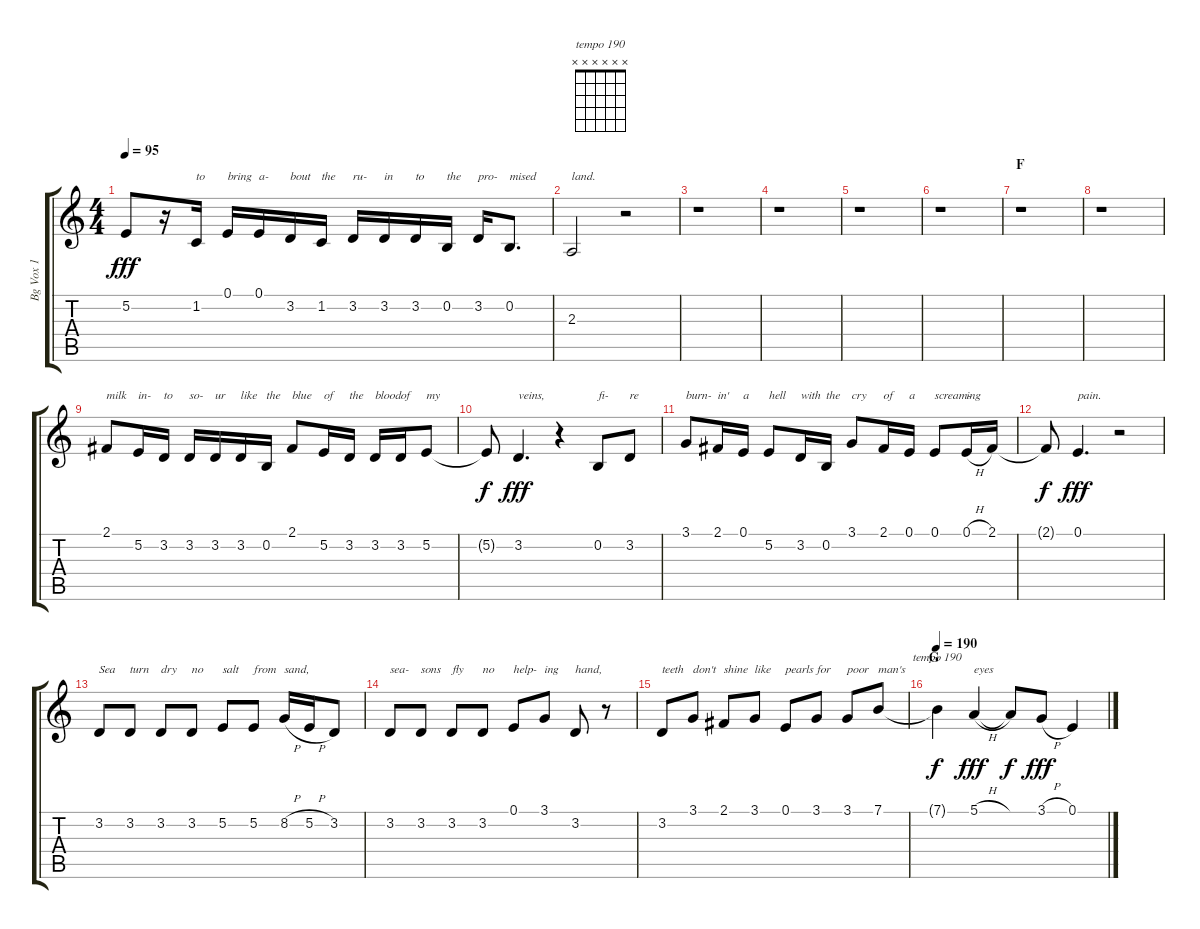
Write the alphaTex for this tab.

\track ("Bg Vox 1" "Bg Vox 1") {instrument choiraahs}
\staff {score tabs}
\tuning (E4 B3 G3 D3 A2 E2) {hide}
\chord ("tempo 190" x x x x x x)
\ts (4 4)
\tempo 95
\clef g2
\ks c
5.2.8{dy fff} r.16 1.2.16{txt "to"} 0.1.16{txt "bring"} 0.1.16{txt "a-"} 3.2.16{txt "bout"} 1.2.16{txt "the"} 3.2.16{txt "ru-"} 3.2.16{txt "in"} 3.2.16{txt "to"} 0.2.16{txt "the"} 3.2.16{txt "pro-"} 0.2.8{d txt "mised"} |
2.3.2{txt "land."} r.2 |
r.1 |
r.1 |
r.1 |
r.1 |
\section ("" "F")
r.1 |
r.1 |
2.1.8{txt "milk"} 5.2.16{txt "in-"} 3.2.16{txt "to"} 3.2.16{txt "so-"} 3.2.16{txt "ur"} 3.2.16{txt "like"} 0.2.16{txt "the"} 2.1.8{txt "blue"} 5.2.16{txt "of"} 3.2.16{txt "the"} 3.2.16{txt "blood"} 3.2.16{txt "of"} 5.2.8{txt "my"} |
5.2{t}.8{dy f} 3.2.4{d txt "veins," dy fff} r.4 0.2.8{txt "fi-"} 3.2.8{txt "re"} |
3.1.8{txt "burn-"} 2.1.16{txt "in'"} 0.1.16{txt "a"} 5.2.8{txt "hell"} 3.2.16{txt "with"} 0.2.16{txt "the"} 3.1.8{txt "cry"} 2.1.16{txt "of"} 0.1.16{txt "a"} 0.1.8{txt "scream-"} 0.1{h}.16{txt "ing"} 2.1.16 |
2.1{t}.8{dy f} 0.1.4{d txt "pain." dy fff} r.2 |
3.2.8{txt "Sea"} 3.2.8{txt "turn"} 3.2.8{txt "dry"} 3.2.8{txt "no"} 5.2.8{txt "salt"} 5.2.8{txt "from"} 8.2{h}.16{txt "sand,"} 5.2{h}.16 3.2.8 |
3.2.8{txt "sea-"} 3.2.8{txt "sons"} 3.2.8{txt "fly"} 3.2.8{txt "no"} 0.1.8{txt "help-"} 3.1.8{txt "ing"} 3.2.8{txt "hand,"} r.8 |
3.2.8{txt "teeth"} 3.1.8{txt "don't"} 2.1.8{txt "shine"} 3.1.8{txt "like"} 0.1.8{txt "pearls"} 3.1.8{txt "for"} 3.1.8{txt "poor"} 7.1.8{txt "man's"} |
\section ("" "G")
\tempo 190
7.1{t}.4{ch "tempo 190" dy f} 5.1{h}.4{txt "eyes" dy fff} 5.1{t}.8{dy f} 3.1{h}.8{dy fff} 0.1.4
